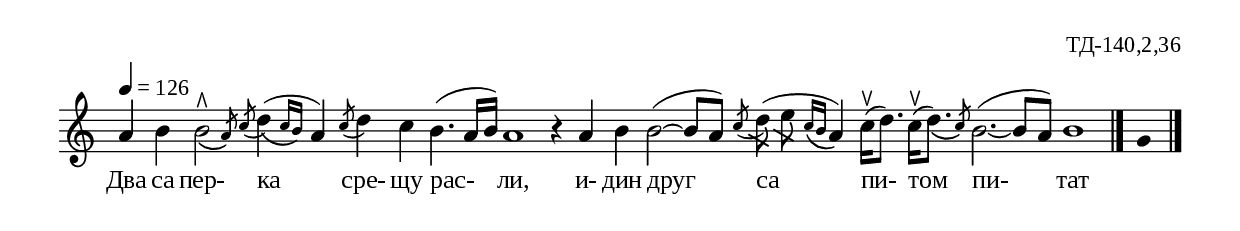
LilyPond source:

%{
sva_140_2_36
%}

\include "td-preamble.ly"

\score {
\relative c'' {
\tempo 4 = 126
%\time 2/4
\cadenzaOn
\phrasingSlurDown
a4 b \afterGrace b2\(^\rtoe { \stdB a8\) } 
\acciaccatura c8 \afterGrace d4(\( { c16[ b]\) } a4) \acciaccatura c8 d4 c 
b4.( a16[ b]) a1 r4 a4 b b2~( b8[ a]) 
\bar ""
\acciaccatura c8 d( e] \grace { c16[\( b] } a4\)) c16^\ltoe[( d8.]) 
c16^\ltoe[( \afterGrace d8.])\( { \stdB c8\) } b2.~( b8[ a]) b1 
 \bar "|." 
 s4 \fixB g
 \bar "|."  
}
\addlyrics { Два са пер- ка сре- щу рас- ли, и- дин друг са пи- том пи- тат }
%
\layout {
   \context { 
	    \Staff \remove "Time_signature_engraver" } 
  indent = #0
  line-width = 190\mm
  ragged-right=##f
}
%
\midi { 
	\context {
		\Score tempoWholesPerMinute = #(ly:make-moment 126 4)
		}
	}
}
%
\header{
  opus = "ТД-140,2,36"
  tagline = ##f
}


